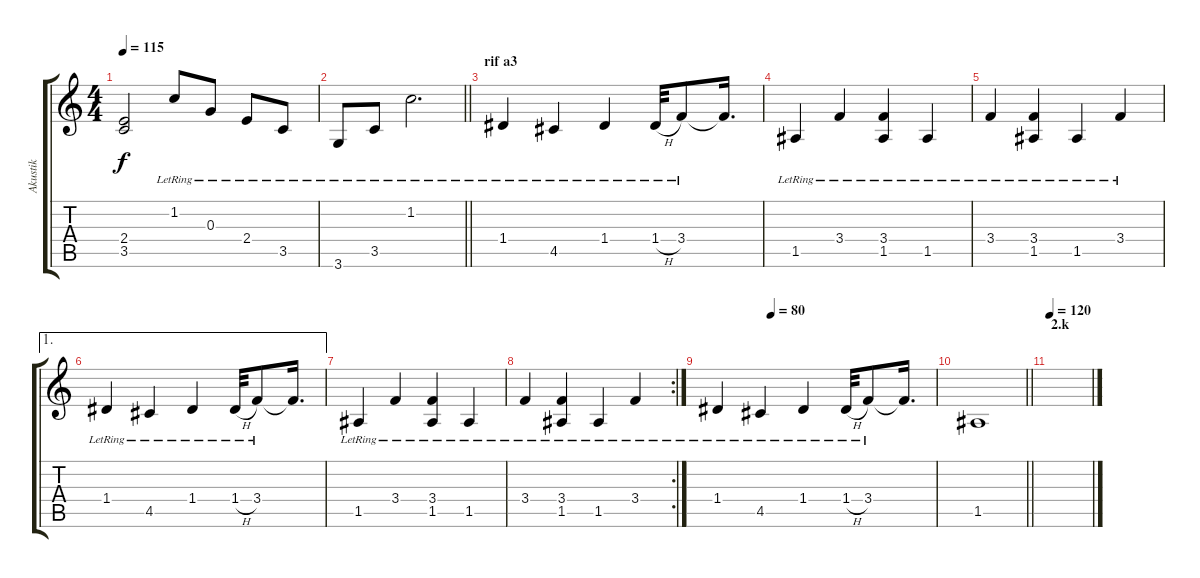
\track ("Akustik" "Akustik") {instrument acousticguitarsteel}
\staff {score tabs}
\tuning (E4 B3 G3 D3 A2 E2) {hide}
\ts (4 4)
\tempo 115
\clef g2
\ks c
(2.4{t} 3.5{t}).2{dy f} 1.2{lr}.8 0.3{lr}.8 2.4{lr}.8 3.5{lr}.8 |
\barLineRight lightlight
3.6{lr}.8 3.5{lr}.8 1.2{lr}.2{d} |
\section ("" "rif a3")
1.4{lr}.4 4.5{lr}.4 1.4{lr}.4 1.4{h lr}.32 3.4{lr}.8 3.4{t}.16{d} |
1.5{lr}.4 3.4{lr}.4 (3.4{lr} 1.5).4 1.5{lr}.4 |
3.4{lr}.4 (3.4{lr} 1.5).4 1.5{lr}.4 3.4{lr}.4 |
\ae 1
1.4{lr}.4 4.5{lr}.4 1.4{lr}.4 1.4{h lr}.32 3.4{lr}.8 3.4{t}.16{d} |
1.5{lr}.4 3.4{lr}.4 (3.4{lr} 1.5).4 1.5{lr}.4 |
\rc 2
3.4{lr}.4 (3.4{lr} 1.5).4 1.5{lr}.4 3.4{lr}.4 |
\tempo (80 0.25)
1.4{lr}.4 4.5{lr}.4 1.4{lr}.4 1.4{h lr}.32 3.4{lr}.8 3.4{t}.16{d} |
\barLineRight lightlight
1.5.1 |
\section ("" "2.k")
\tempo 120
